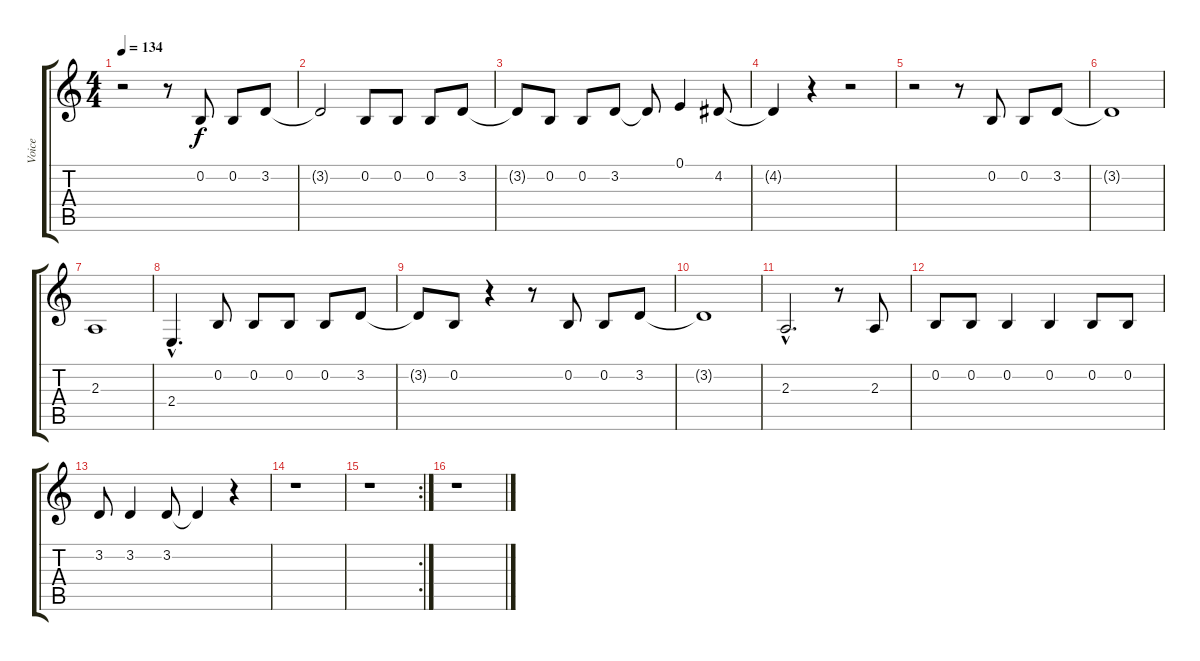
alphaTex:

\track ("Voice" "Voice") {instrument tenorsax}
\staff {score tabs}
\tuning (E4 B3 G3 D3 A2 E2) {hide}
\ts (4 4)
\tempo 134
\clef g2
\ks c
r.2{dy f} r.8 0.2.8 0.2.8 3.2.8 |
3.2{t}.2 0.2.8 0.2.8 0.2.8 3.2.8 |
3.2{t}.8 0.2.8 0.2.8 3.2.8 3.2{t}.8 0.1.4 4.2.8 |
4.2{t}.4 r.4 r.2 |
r.2 r.8 0.2.8 0.2.8 3.2.8 |
3.2{t}.1 |
2.3.1 |
2.4{hac}.4{d} 0.2.8 0.2.8 0.2.8 0.2.8 3.2.8 |
3.2{t}.8 0.2.8 r.4 r.8 0.2.8 0.2.8 3.2.8 |
3.2{t}.1 |
2.3{hac}.2{d} r.8 2.3.8 |
0.2.8 0.2.8 0.2.4 0.2.4 0.2.8 0.2.8 |
3.2.8 3.2.4 3.2.8 3.2{t}.4 r.4 |
r.1 |
\rc 2
r.1 |
r.1
